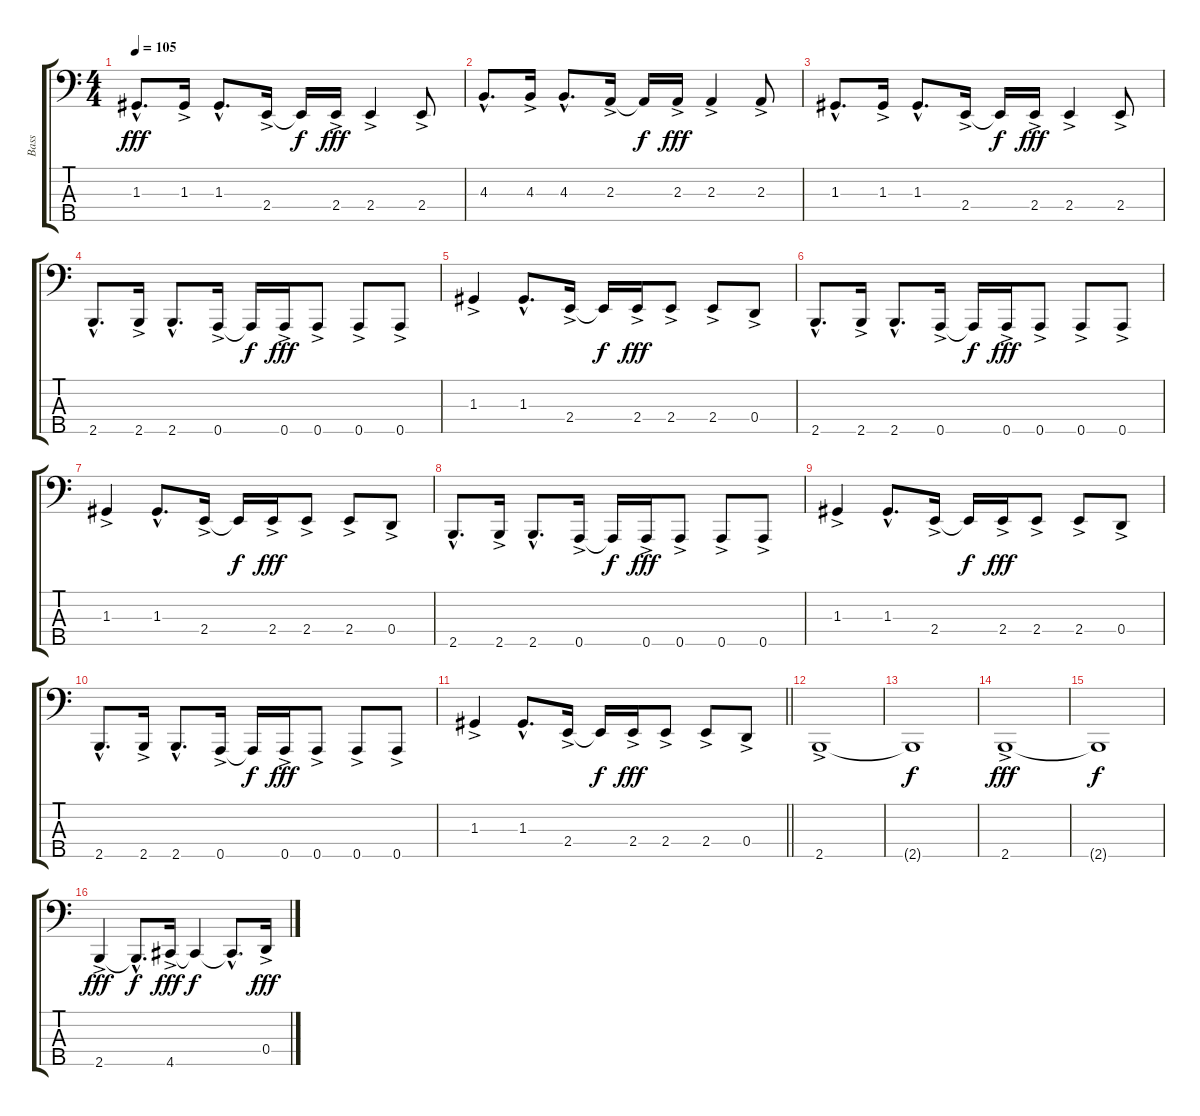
\track ("Bass" "Bass") {instrument electricbassfinger}
\staff {score tabs}
\tuning (F2 C2 G1 D1 A0) {hide}
\ts (4 4)
\tempo 105
\clef f4
\ks aminor
1.3{hac}.8{d dy fff} 1.3{ac}.16 1.3{hac}.8{d} 2.4{ac}.16 2.4{t}.16{dy f} 2.4{ac}.16{dy fff} 2.4{ac}.4 2.4{ac}.8 |
4.3{hac}.8{d} 4.3{ac}.16 4.3{hac}.8{d} 2.3{ac}.16 2.3{t}.16{dy f} 2.3{ac}.16{dy fff} 2.3{ac}.4 2.3{ac}.8 |
1.3{hac}.8{d} 1.3{ac}.16 1.3{hac}.8{d} 2.4{ac}.16 2.4{t}.16{dy f} 2.4{ac}.16{dy fff} 2.4{ac}.4 2.4{ac}.8 |
2.5{hac}.8{d} 2.5{ac}.16 2.5{hac}.8{d} 0.5{ac}.16 0.5{t}.16{dy f} 0.5{ac}.16{dy fff} 0.5{ac}.8 0.5{ac}.8 0.5{ac}.8 |
1.3{ac}.4 1.3{hac}.8{d} 2.4{ac}.16 2.4{t}.16{dy f} 2.4{ac}.16{dy fff} 2.4{ac}.8 2.4{ac}.8 0.4{ac}.8 |
2.5{hac}.8{d} 2.5{ac}.16 2.5{hac}.8{d} 0.5{ac}.16 0.5{t}.16{dy f} 0.5{ac}.16{dy fff} 0.5{ac}.8 0.5{ac}.8 0.5{ac}.8 |
1.3{ac}.4 1.3{hac}.8{d} 2.4{ac}.16 2.4{t}.16{dy f} 2.4{ac}.16{dy fff} 2.4{ac}.8 2.4{ac}.8 0.4{ac}.8 |
2.5{hac}.8{d} 2.5{ac}.16 2.5{hac}.8{d} 0.5{ac}.16 0.5{t}.16{dy f} 0.5{ac}.16{dy fff} 0.5{ac}.8 0.5{ac}.8 0.5{ac}.8 |
1.3{ac}.4 1.3{hac}.8{d} 2.4{ac}.16 2.4{t}.16{dy f} 2.4{ac}.16{dy fff} 2.4{ac}.8 2.4{ac}.8 0.4{ac}.8 |
2.5{hac}.8{d} 2.5{ac}.16 2.5{hac}.8{d} 0.5{ac}.16 0.5{t}.16{dy f} 0.5{ac}.16{dy fff} 0.5{ac}.8 0.5{ac}.8 0.5{ac}.8 |
\barLineRight lightlight
1.3{ac}.4 1.3{hac}.8{d} 2.4{ac}.16 2.4{t}.16{dy f} 2.4{ac}.16{dy fff} 2.4{ac}.8 2.4{ac}.8 0.4{ac}.8 |
2.5{ac}.1 |
2.5{t}.1{dy f} |
2.5{ac}.1{dy fff} |
2.5{t}.1{dy f} |
2.5{ac}.4{dy fff} 2.5{hac t}.8{d dy f} 4.5{ac}.16{dy fff} 4.5{t}.4{dy f} 4.5{hac t}.8{d} 0.4{ac}.16{dy fff}
